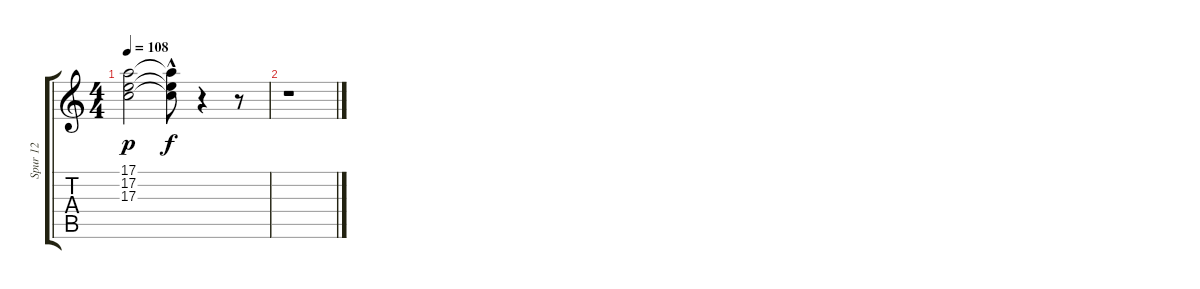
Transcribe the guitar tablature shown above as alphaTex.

\track ("Spur 12" "Spur 12") {instrument pizzicatostrings}
\staff {score tabs}
\tuning (E4 B3 G3 D3 A2 E2) {hide}
\ts (4 4)
\tempo 108
\clef g2
\ks c
(17.1 17.2 17.3).2{dy p instrument pizzicatostrings} (17.1{hac t} 17.2{t} 17.3{t}).8{dy f} r.4 r.8 |
r.1
